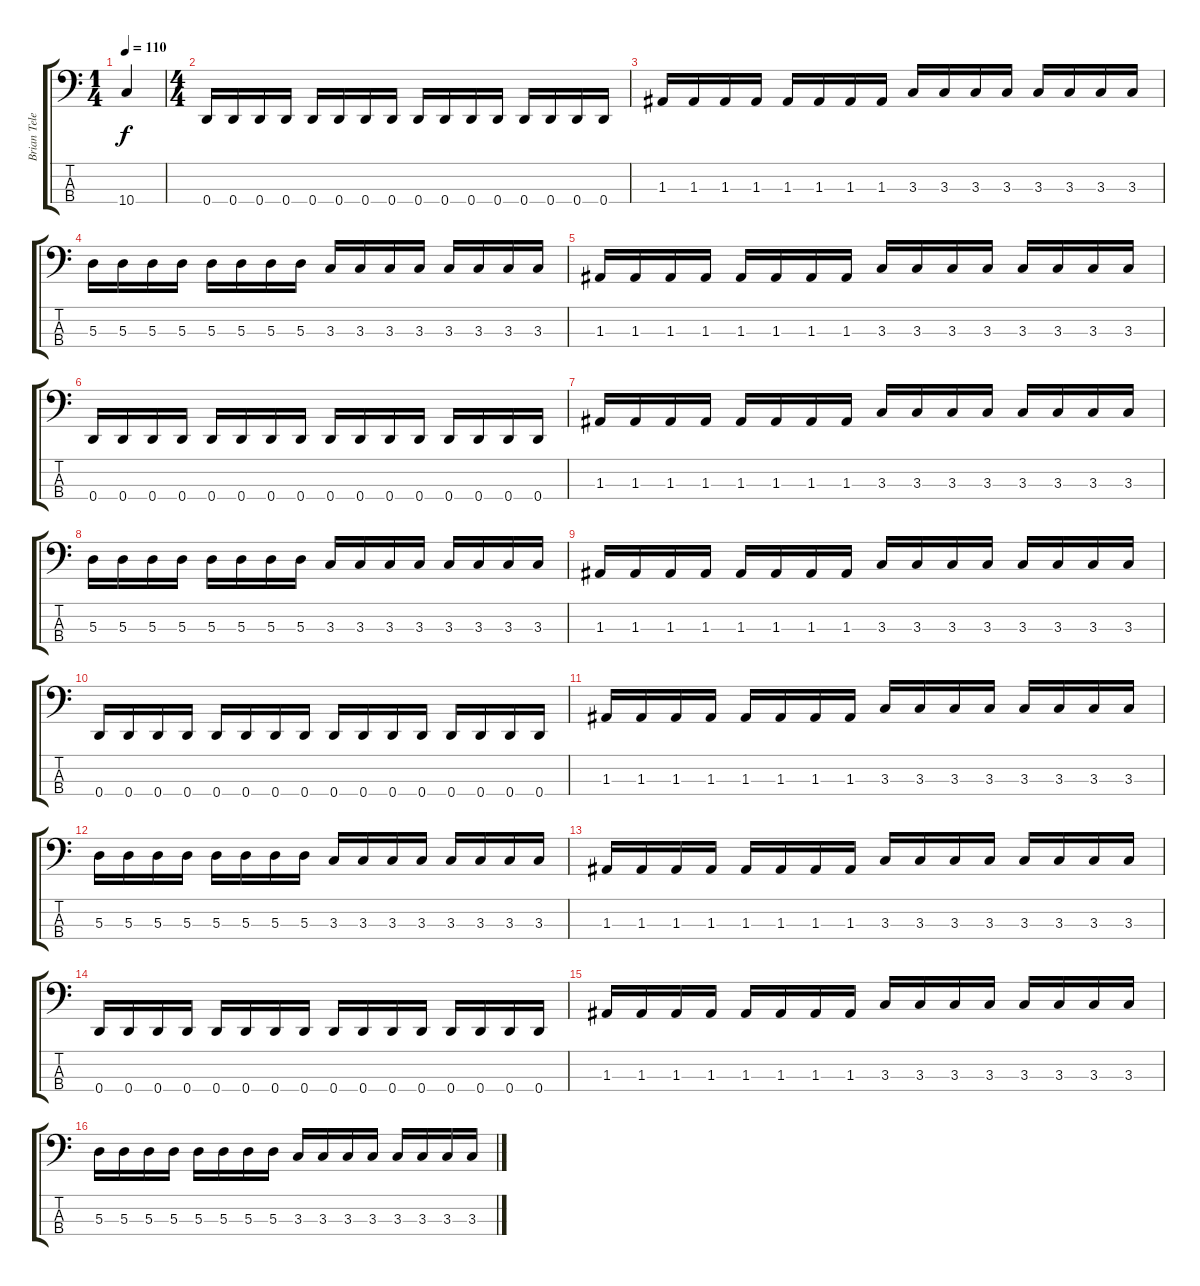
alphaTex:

\track ("Brian Telestai-Bass" "Brian Tele") {instrument electricbasspick}
\staff {score tabs}
\tuning (G2 D2 A1 D1) {hide}
\ts (1 4)
\tempo 110
\clef f4
\ks c
10.4{t}.4{dy f} |
\ts (4 4)
0.4.16 0.4.16 0.4.16 0.4.16 0.4.16 0.4.16 0.4.16 0.4.16 0.4.16 0.4.16 0.4.16 0.4.16 0.4.16 0.4.16 0.4.16 0.4.16 |
1.3.16 1.3.16 1.3.16 1.3.16 1.3.16 1.3.16 1.3.16 1.3.16 3.3.16 3.3.16 3.3.16 3.3.16 3.3.16 3.3.16 3.3.16 3.3.16 |
5.3.16 5.3.16 5.3.16 5.3.16 5.3.16 5.3.16 5.3.16 5.3.16 3.3.16 3.3.16 3.3.16 3.3.16 3.3.16 3.3.16 3.3.16 3.3.16 |
1.3.16 1.3.16 1.3.16 1.3.16 1.3.16 1.3.16 1.3.16 1.3.16 3.3.16 3.3.16 3.3.16 3.3.16 3.3.16 3.3.16 3.3.16 3.3.16 |
0.4.16 0.4.16 0.4.16 0.4.16 0.4.16 0.4.16 0.4.16 0.4.16 0.4.16 0.4.16 0.4.16 0.4.16 0.4.16 0.4.16 0.4.16 0.4.16 |
1.3.16 1.3.16 1.3.16 1.3.16 1.3.16 1.3.16 1.3.16 1.3.16 3.3.16 3.3.16 3.3.16 3.3.16 3.3.16 3.3.16 3.3.16 3.3.16 |
5.3.16 5.3.16 5.3.16 5.3.16 5.3.16 5.3.16 5.3.16 5.3.16 3.3.16 3.3.16 3.3.16 3.3.16 3.3.16 3.3.16 3.3.16 3.3.16 |
1.3.16 1.3.16 1.3.16 1.3.16 1.3.16 1.3.16 1.3.16 1.3.16 3.3.16 3.3.16 3.3.16 3.3.16 3.3.16 3.3.16 3.3.16 3.3.16 |
0.4.16 0.4.16 0.4.16 0.4.16 0.4.16 0.4.16 0.4.16 0.4.16 0.4.16 0.4.16 0.4.16 0.4.16 0.4.16 0.4.16 0.4.16 0.4.16 |
1.3.16 1.3.16 1.3.16 1.3.16 1.3.16 1.3.16 1.3.16 1.3.16 3.3.16 3.3.16 3.3.16 3.3.16 3.3.16 3.3.16 3.3.16 3.3.16 |
5.3.16 5.3.16 5.3.16 5.3.16 5.3.16 5.3.16 5.3.16 5.3.16 3.3.16 3.3.16 3.3.16 3.3.16 3.3.16 3.3.16 3.3.16 3.3.16 |
1.3.16 1.3.16 1.3.16 1.3.16 1.3.16 1.3.16 1.3.16 1.3.16 3.3.16 3.3.16 3.3.16 3.3.16 3.3.16 3.3.16 3.3.16 3.3.16 |
0.4.16 0.4.16 0.4.16 0.4.16 0.4.16 0.4.16 0.4.16 0.4.16 0.4.16 0.4.16 0.4.16 0.4.16 0.4.16 0.4.16 0.4.16 0.4.16 |
1.3.16 1.3.16 1.3.16 1.3.16 1.3.16 1.3.16 1.3.16 1.3.16 3.3.16 3.3.16 3.3.16 3.3.16 3.3.16 3.3.16 3.3.16 3.3.16 |
5.3.16 5.3.16 5.3.16 5.3.16 5.3.16 5.3.16 5.3.16 5.3.16 3.3.16 3.3.16 3.3.16 3.3.16 3.3.16 3.3.16 3.3.16 3.3.16
